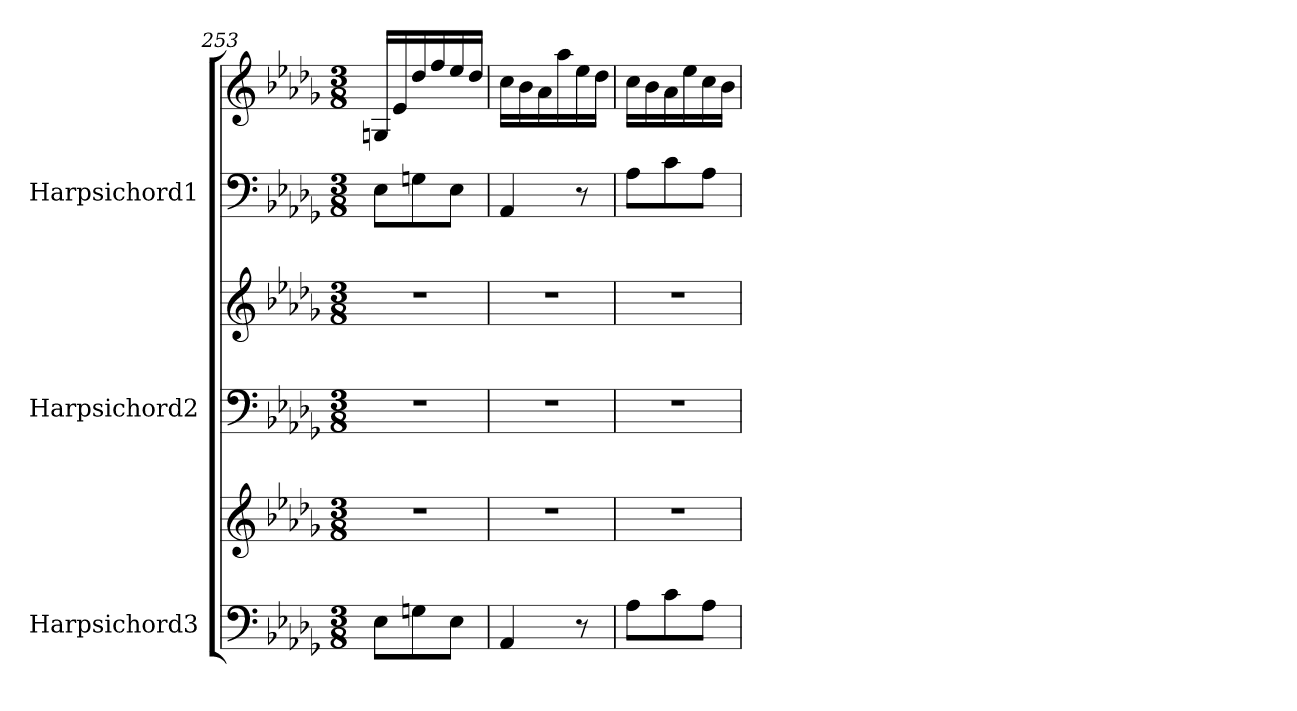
**kern	**kern	**kern	**kern	**kern	**kern
*part3	*part3	*part2	*part2	*part1	*part1
*staff6	*staff5	*staff4	*staff3	*staff2	*staff1
*I"Harpsichord3	*	*I"Harpsichord2	*	*I"Harpsichord1	*
*I'Hp	*	*I'Hp	*	*I'Hp	*
*clefF4	*clefG2	*clefF4	*clefG2	*clefF4	*clefG2
*k[b-e-a-d-g-]	*k[b-e-a-d-g-]	*k[b-e-a-d-g-]	*k[b-e-a-d-g-]	*k[b-e-a-d-g-]	*k[b-e-a-d-g-]
*M3/8	*M3/8	*M3/8	*M3/8	*M3/8	*M3/8
=253	=253	=253	=253	=253	=253
8E-\L	4.r	4.r	4.r	8E-\L	16Gn/LL
.	.	.	.	.	16e-/
8Gn\	.	.	.	8Gn\	16dd-/
.	.	.	.	.	16ff/
8E-\J	.	.	.	8E-\J	16ee-/
.	.	.	.	.	16dd-/JJ
=254	=254	=254	=254	=254	=254
4AA-/	4.r	4.r	4.r	4AA-/	16cc\LL
.	.	.	.	.	16b-\
.	.	.	.	.	16a-\
.	.	.	.	.	16aa-\
8r	.	.	.	8r	16ee-\
.	.	.	.	.	16dd-\JJ
=255	=255	=255	=255	=255	=255
8A-\L	4.r	4.r	4.r	8A-\L	16cc\LL
.	.	.	.	.	16b-\
8c\	.	.	.	8c\	16a-\
.	.	.	.	.	16ee-\
8A-\J	.	.	.	8A-\J	16cc\
.	.	.	.	.	16b-\JJ
=	=	=	=	=	=
*-	*-	*-	*-	*-	*-
